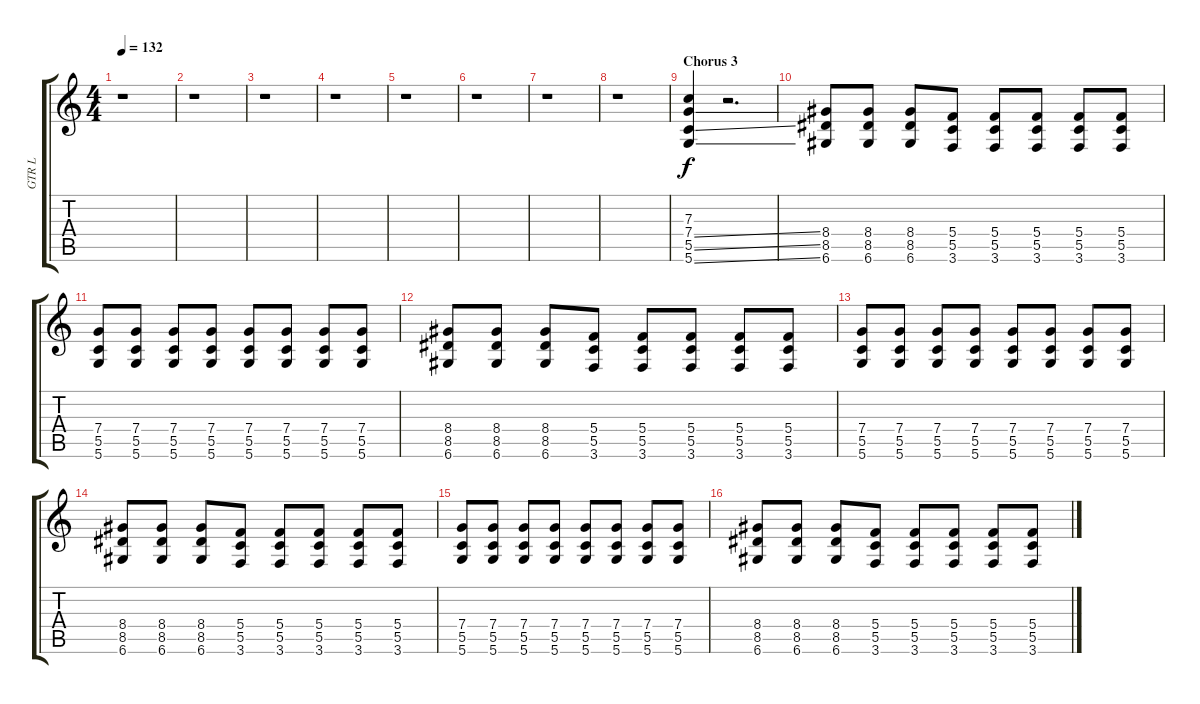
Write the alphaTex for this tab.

\track ("GTR L" "GTR L") {instrument distortionguitar}
\staff {score tabs}
\tuning (D4 A3 F3 C3 G2 D2) {hide}
\ts (4 4)
\tempo 132
\clef g2
\ks c
r.1{dy f} |
r.1 |
r.1 |
r.1 |
r.1 |
r.1 |
r.1 |
r.1 |
\section ("" "Chorus 3")
(7.3 7.4{ss} 5.5{ss} 5.6{ss}).4{volume 13} r.2{d} |
(8.4 8.5 6.6).8 (8.4 8.5 6.6).8 (8.4 8.5 6.6).8 (5.4 5.5 3.6).8 (5.4 5.5 3.6).8 (5.4 5.5 3.6).8 (5.4 5.5 3.6).8 (5.4 5.5 3.6).8 |
(7.4 5.5 5.6).8 (7.4 5.5 5.6).8 (7.4 5.5 5.6).8 (7.4 5.5 5.6).8 (7.4 5.5 5.6).8 (7.4 5.5 5.6).8 (7.4 5.5 5.6).8 (7.4 5.5 5.6).8 |
(8.4 8.5 6.6).8 (8.4 8.5 6.6).8 (8.4 8.5 6.6).8 (5.4 5.5 3.6).8 (5.4 5.5 3.6).8 (5.4 5.5 3.6).8 (5.4 5.5 3.6).8 (5.4 5.5 3.6).8 |
(7.4 5.5 5.6).8 (7.4 5.5 5.6).8 (7.4 5.5 5.6).8 (7.4 5.5 5.6).8 (7.4 5.5 5.6).8 (7.4 5.5 5.6).8 (7.4 5.5 5.6).8 (7.4 5.5 5.6).8 |
(8.4 8.5 6.6).8 (8.4 8.5 6.6).8 (8.4 8.5 6.6).8 (5.4 5.5 3.6).8 (5.4 5.5 3.6).8 (5.4 5.5 3.6).8 (5.4 5.5 3.6).8 (5.4 5.5 3.6).8 |
(7.4 5.5 5.6).8 (7.4 5.5 5.6).8 (7.4 5.5 5.6).8 (7.4 5.5 5.6).8 (7.4 5.5 5.6).8 (7.4 5.5 5.6).8 (7.4 5.5 5.6).8 (7.4 5.5 5.6).8 |
(8.4 8.5 6.6).8 (8.4 8.5 6.6).8 (8.4 8.5 6.6).8 (5.4 5.5 3.6).8 (5.4 5.5 3.6).8 (5.4 5.5 3.6).8 (5.4 5.5 3.6).8 (5.4 5.5 3.6).8
